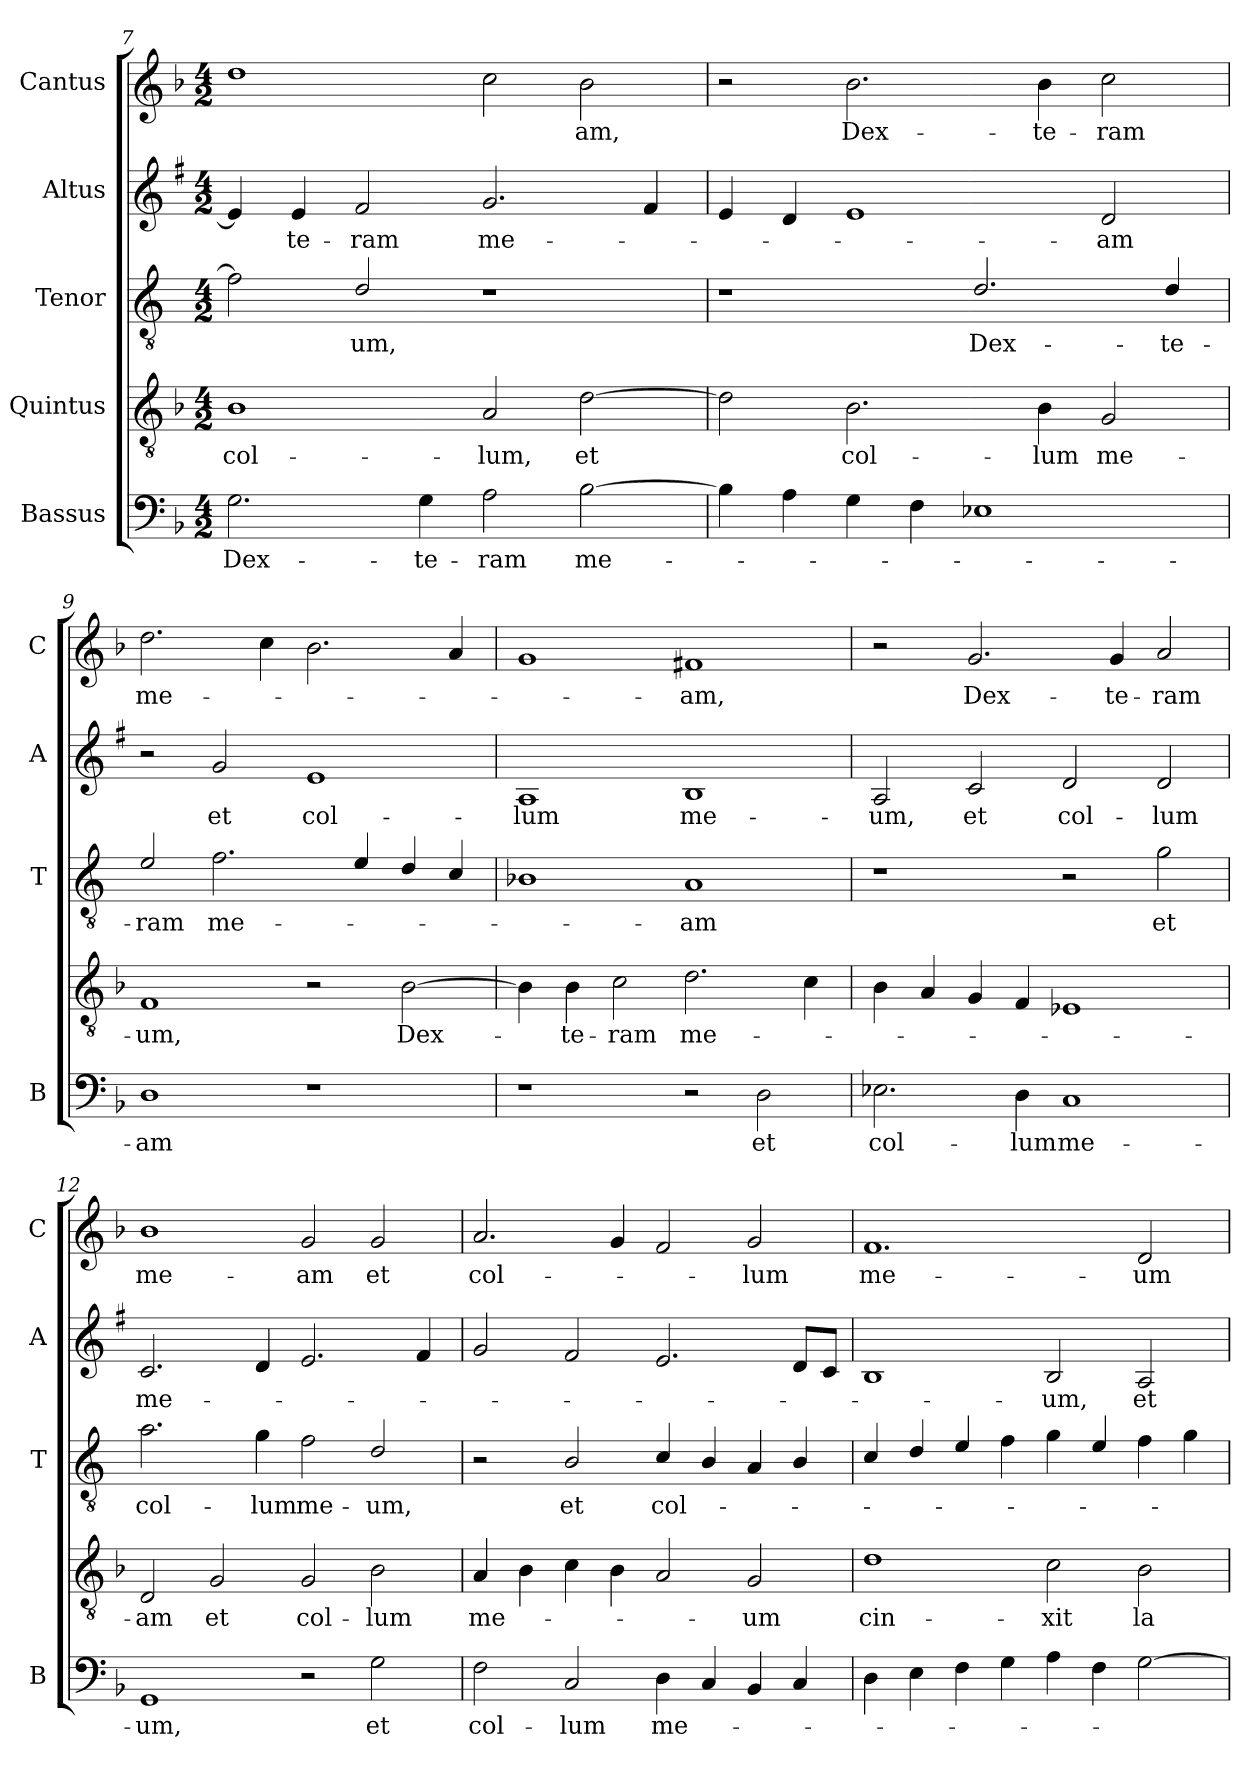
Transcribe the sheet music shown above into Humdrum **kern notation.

**kern	**text	**kern	**text	**kern	**text	**kern	**text	**kern	**text
*part5	*part5	*part4	*part4	*part3	*part3	*part2	*part2	*part1	*part1
*staff5	*staff5	*staff4	*staff4	*staff3	*staff3	*staff2	*staff2	*staff1	*staff1
*I"Bassus	*	*I"Quintus	*	*I"Tenor	*	*I"Altus	*	*I"Cantus	*
*I'B	*	*	*	*I'T	*	*I'A	*	*I'C	*
*clefF4	*	*clefGv2	*	*clefGv2	*	*clefG2	*	*clefG2	*
*	*	*	*	*ITrd4c7	*	*ITrd1c2	*	*	*
*k[b-]	*	*k[b-]	*	*k[b-]	*	*k[b-]	*	*k[b-]	*
*F:	*	*F:	*	*F:	*	*F:	*	*F:	*
*M4/2	*	*M4/2	*	*M4/2	*	*M4/2	*	*M4/2	*
=7	=7	=7	=7	=7	=7	=7	=7	=7	=7
!	!LO:LY:b	!	!LO:LY:b	!	!	!	!	!	!
2.G\	Dex-	1B-	col-	2B-\]	.	4d/]	.	1dd	.
!	!	!	!	!	!	!	!LO:LY:b	!	!
.	.	.	.	.	.	4d/	-te-	.	.
!	!	!	!	!	!LO:LY:b	!	!LO:LY:b	!	!
.	.	.	.	2G/	-um,	2e/	-ram	.	.
!	!LO:LY:b	!	!	!	!	!	!	!	!
4G\	-te-	.	.	.	.	.	.	.	.
!	!LO:LY:b	!	!LO:LY:b	!	!	!	!LO:LY:b	!	!
2A\	-ram	2A/	-lum,	1r	.	2.f/	me-	2cc\	.
!	!LO:LY:b	!	!LO:LY:b	!	!	!	!	!	!LO:LY:b
[2B-\	me-	[2d\	et	.	.	.	.	2b-\	-am,
.	.	.	.	.	.	4e/	.	.	.
=8	=8	=8	=8	=8	=8	=8	=8	=8	=8
4B-\]	.	2d\]	.	1r	.	4d/	.	2r	.
4A\	.	.	.	.	.	4c/	.	.	.
!	!	!	!LO:LY:b	!	!	!	!	!	!LO:LY:b
4G\	.	2.B-\	col-	.	.	1d	.	2.b-\	Dex-
4F\	.	.	.	.	.	.	.	.	.
!	!	!	!	!	!LO:LY:b	!	!	!	!
1E-X	.	.	.	2.G/	Dex-	.	.	.	.
!	!	!	!LO:LY:b	!	!	!	!	!	!LO:LY:b
.	.	4B-\	-lum	.	.	.	.	4b-\	-te-
!	!	!	!LO:LY:b	!	!	!	!LO:LY:b	!	!LO:LY:b
.	.	2G/	me-	.	.	2c/	-am	2cc\	-ram
!	!	!	!	!	!LO:LY:b	!	!	!	!
.	.	.	.	4G/	-te-	.	.	.	.
=9	=9	=9	=9	=9	=9	=9	=9	=9	=9
!	!LO:LY:b	!	!LO:LY:b	!	!LO:LY:b	!	!	!	!LO:LY:b
1D	-am	1F	-um,	2A/	-ram	2r	.	2.dd\	me-
!	!	!	!	!	!LO:LY:b	!	!LO:LY:b	!	!
.	.	.	.	2.B-\	me-	2f/	et	.	.
.	.	.	.	.	.	.	.	4cc\	.
!	!	!	!	!	!	!	!LO:LY:b	!	!
1r	.	2r	.	.	.	1d	col-	2.b-\	.
.	.	.	.	4A/	.	.	.	.	.
!	!	!	!LO:LY:b	!	!	!	!	!	!
.	.	[2B-\	Dex-	4G/	.	.	.	.	.
.	.	.	.	4F/	.	.	.	4a/	.
=10	=10	=10	=10	=10	=10	=10	=10	=10	=10
!	!	!	!	!	!	!	!LO:LY:b	!	!
1r	.	4B-\]	.	1E-X	.	1G	-lum	1g	.
!	!	!	!LO:LY:b	!	!	!	!	!	!
.	.	4B-\	-te-	.	.	.	.	.	.
!	!	!	!LO:LY:b	!	!	!	!	!	!
.	.	2c\	-ram	.	.	.	.	.	.
!	!	!	!LO:LY:b	!	!LO:LY:b	!	!LO:LY:b	!	!LO:LY:b
2r	.	2.d\	me-	1D	-am	1A	me-	1f#X	-am,
!	!LO:LY:b	!	!	!	!	!	!	!	!
2D\	et	.	.	.	.	.	.	.	.
.	.	4c\	.	.	.	.	.	.	.
!!LO:LB:g=z
=11	=11	=11	=11	=11	=11	=11	=11	=11	=11
!	!LO:LY:b	!	!	!	!	!	!LO:LY:b	!	!
2.E-X\	col-	4B-\	.	1r	.	2G/	-um,	2r	.
.	.	4A/	.	.	.	.	.	.	.
!	!	!	!	!	!	!	!LO:LY:b	!	!LO:LY:b
.	.	4G/	.	.	.	2B-/	et	2.g/	Dex-
!	!LO:LY:b	!	!	!	!	!	!	!	!
4D\	-lum	4F/	.	.	.	.	.	.	.
!	!LO:LY:b	!	!	!	!	!	!LO:LY:b	!	!
1C	me-	1E-X	.	2r	.	2c/	col-	.	.
!	!	!	!	!	!	!	!	!	!LO:LY:b
.	.	.	.	.	.	.	.	4g/	-te-
!	!	!	!	!	!LO:LY:b	!	!LO:LY:b	!	!LO:LY:b
.	.	.	.	2c\	et	2c/	-lum	2a/	-ram
=12	=12	=12	=12	=12	=12	=12	=12	=12	=12
!	!LO:LY:b	!	!LO:LY:b	!	!LO:LY:b	!	!LO:LY:b	!	!LO:LY:b
1GG	-um,	2D/	-am	2.d\	col-	2.B-/	me-	1b-	me-
!	!	!	!LO:LY:b	!	!	!	!	!	!
.	.	2G/	et	.	.	.	.	.	.
!	!	!	!	!	!LO:LY:b	!	!	!	!
.	.	.	.	4c\	-lum	4c/	.	.	.
!	!	!	!LO:LY:b	!	!LO:LY:b	!	!	!	!LO:LY:b
2r	.	2G/	col-	2B-\	me-	2.d/	.	2g/	-am
!	!LO:LY:b	!	!LO:LY:b	!	!LO:LY:b	!	!	!	!LO:LY:b
2G\	et	2B-\	-lum	2G/	-um,	.	.	2g/	et
.	.	.	.	.	.	4e/	.	.	.
=13	=13	=13	=13	=13	=13	=13	=13	=13	=13
!	!LO:LY:b	!	!LO:LY:b	!	!	!	!	!	!LO:LY:b
2F\	col-	4A/	me-	2r	.	2f/	.	2.a/	col-
.	.	4B-\	.	.	.	.	.	.	.
!	!LO:LY:b	!	!	!	!LO:LY:b	!	!	!	!
2C/	-lum	4c\	.	2E/	et	2e/	.	.	.
.	.	4B-\	.	.	.	.	.	4g/	.
!	!LO:LY:b	!	!	!	!LO:LY:b	!	!	!	!
4D\	me-	2A/	.	4F/	col-	2.d/	.	2f/	.
4C/	.	.	.	4E/	.	.	.	.	.
!	!	!	!LO:LY:b	!	!	!	!	!	!LO:LY:b
4BB-/	.	2G/	-um	4D/	.	.	.	2g/	-lum
4C/	.	.	.	4E/	.	8c/L	.	.	.
.	.	.	.	.	.	8B-/J	.	.	.
=14	=14	=14	=14	=14	=14	=14	=14	=14	=14
!	!	!	!LO:LY:b	!	!	!	!	!	!LO:LY:b
4D\	.	1d	cin-	4F/	.	1A	.	1.f	me-
4E\	.	.	.	4G/	.	.	.	.	.
4F\	.	.	.	4A/	.	.	.	.	.
4G\	.	.	.	4B-\	.	.	.	.	.
!	!	!	!LO:LY:b	!	!	!	!LO:LY:b	!	!
4A\	.	2c\	-xit	4c\	.	2A/	-um,	.	.
4F\	.	.	.	4A/	.	.	.	.	.
!	!	!	!LO:LY:b	!	!	!	!LO:LY:b	!	!LO:LY:b
[2G\	.	2B-\	la-	4B-\	.	2G/	et	2d/	-um
.	.	.	.	4c\	.	.	.	.	.
=	=	=	=	=	=	=	=	=	=
*-	*-	*-	*-	*-	*-	*-	*-	*-	*-
